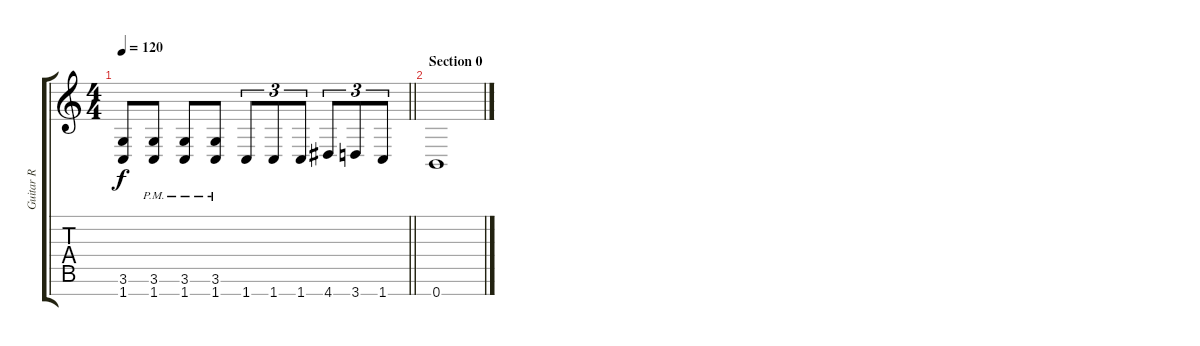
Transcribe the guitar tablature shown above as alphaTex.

\track ("Guitar R" "Guitar R") {instrument overdrivenguitar}
\staff {score tabs}
\tuning (E4 B3 G3 D3 A2 E2 B1) {hide}
\ts (4 4)
\tempo 120
\clef g2
\barLineRight lightlight
\ks c
(3.6{t} 1.7{t}).8{dy f} (3.6{pm} 1.7{pm}).8 (3.6{pm} 1.7{pm}).8 (3.6{pm} 1.7{pm}).8 1.7.8{tu (3 2)} 1.7.8{tu (3 2)} 1.7.8{tu (3 2)} 4.7.8{tu (3 2)} 3.7.8{tu (3 2)} 1.7.8{tu (3 2)} |
\section ("" "Section 0")
0.7.1
